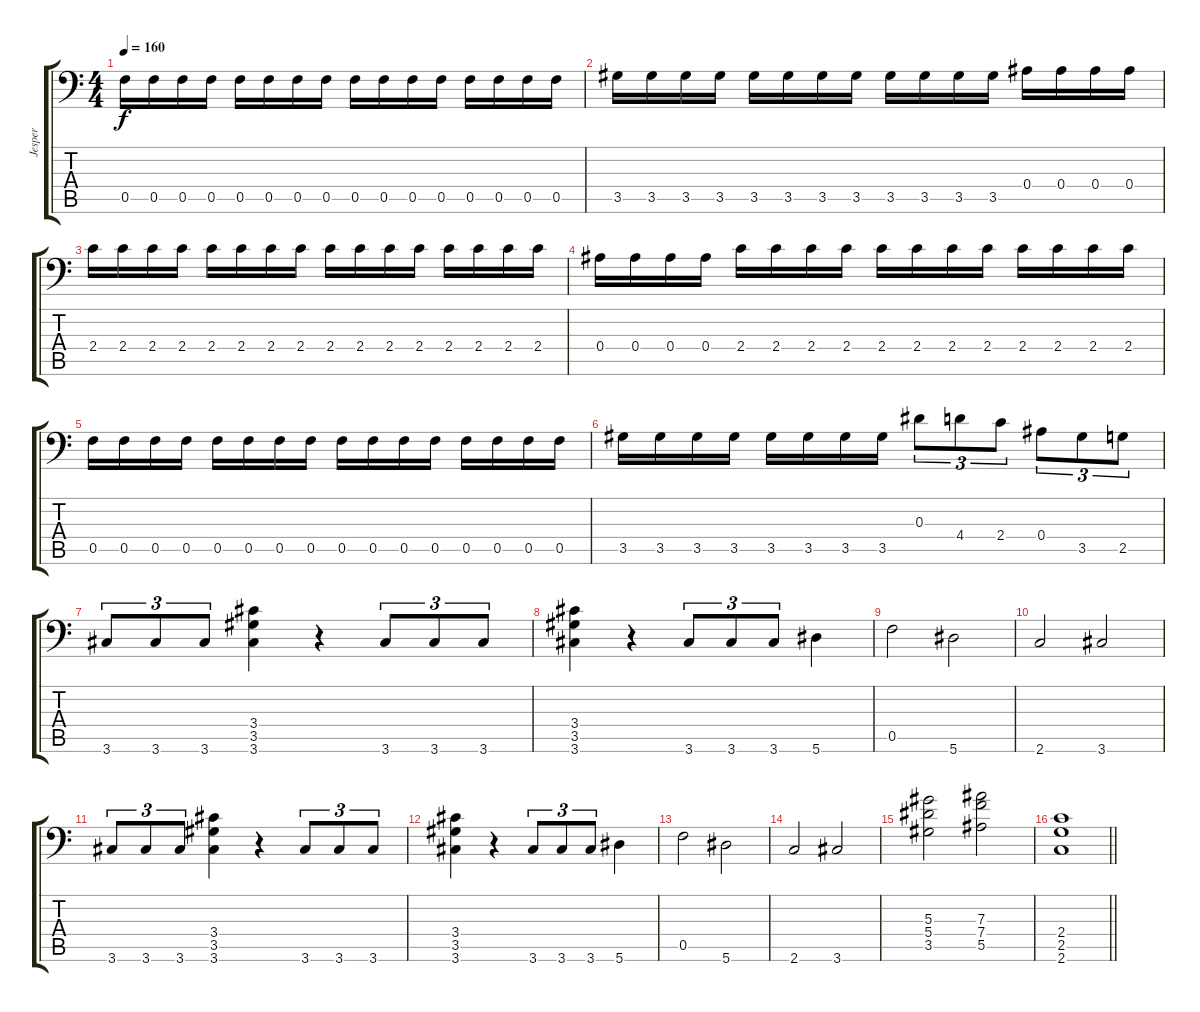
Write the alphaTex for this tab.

\track ("Jesper" "Jesper") {instrument distortionguitar}
\staff {score tabs}
\tuning (C4 G3 Eb3 Bb2 F2 Bb1) {hide}
\ts (4 4)
\tempo 160
\clef f4
\ks c
0.5.16{dy f} 0.5.16 0.5.16 0.5.16 0.5.16 0.5.16 0.5.16 0.5.16 0.5.16 0.5.16 0.5.16 0.5.16 0.5.16 0.5.16 0.5.16 0.5.16 |
3.5.16 3.5.16 3.5.16 3.5.16 3.5.16 3.5.16 3.5.16 3.5.16 3.5.16 3.5.16 3.5.16 3.5.16 0.4.16 0.4.16 0.4.16 0.4.16 |
2.4.16 2.4.16 2.4.16 2.4.16 2.4.16 2.4.16 2.4.16 2.4.16 2.4.16 2.4.16 2.4.16 2.4.16 2.4.16 2.4.16 2.4.16 2.4.16 |
0.4.16 0.4.16 0.4.16 0.4.16 2.4.16 2.4.16 2.4.16 2.4.16 2.4.16 2.4.16 2.4.16 2.4.16 2.4.16 2.4.16 2.4.16 2.4.16 |
0.5.16 0.5.16 0.5.16 0.5.16 0.5.16 0.5.16 0.5.16 0.5.16 0.5.16 0.5.16 0.5.16 0.5.16 0.5.16 0.5.16 0.5.16 0.5.16 |
3.5.16 3.5.16 3.5.16 3.5.16 3.5.16 3.5.16 3.5.16 3.5.16 0.3.8{tu (3 2)} 4.4.8{tu (3 2)} 2.4.8{tu (3 2)} 0.4.8{tu (3 2)} 3.5.8{tu (3 2)} 2.5.8{tu (3 2)} |
3.6.8{tu (3 2)} 3.6.8{tu (3 2)} 3.6.8{tu (3 2)} (3.4 3.5 3.6).4 r.4 3.6.8{tu (3 2)} 3.6.8{tu (3 2)} 3.6.8{tu (3 2)} |
(3.4 3.5 3.6).4 r.4 3.6.8{tu (3 2)} 3.6.8{tu (3 2)} 3.6.8{tu (3 2)} 5.6.4 |
0.5.2 5.6.2 |
2.6.2 3.6.2 |
3.6.8{tu (3 2)} 3.6.8{tu (3 2)} 3.6.8{tu (3 2)} (3.4 3.5 3.6).4 r.4 3.6.8{tu (3 2)} 3.6.8{tu (3 2)} 3.6.8{tu (3 2)} |
(3.4 3.5 3.6).4 r.4 3.6.8{tu (3 2)} 3.6.8{tu (3 2)} 3.6.8{tu (3 2)} 5.6.4 |
0.5.2 5.6.2 |
2.6.2 3.6.2 |
(5.3 5.4 3.5).2 (7.3 7.4 5.5).2 |
\barLineRight lightlight
(2.4 2.5 2.6).1
